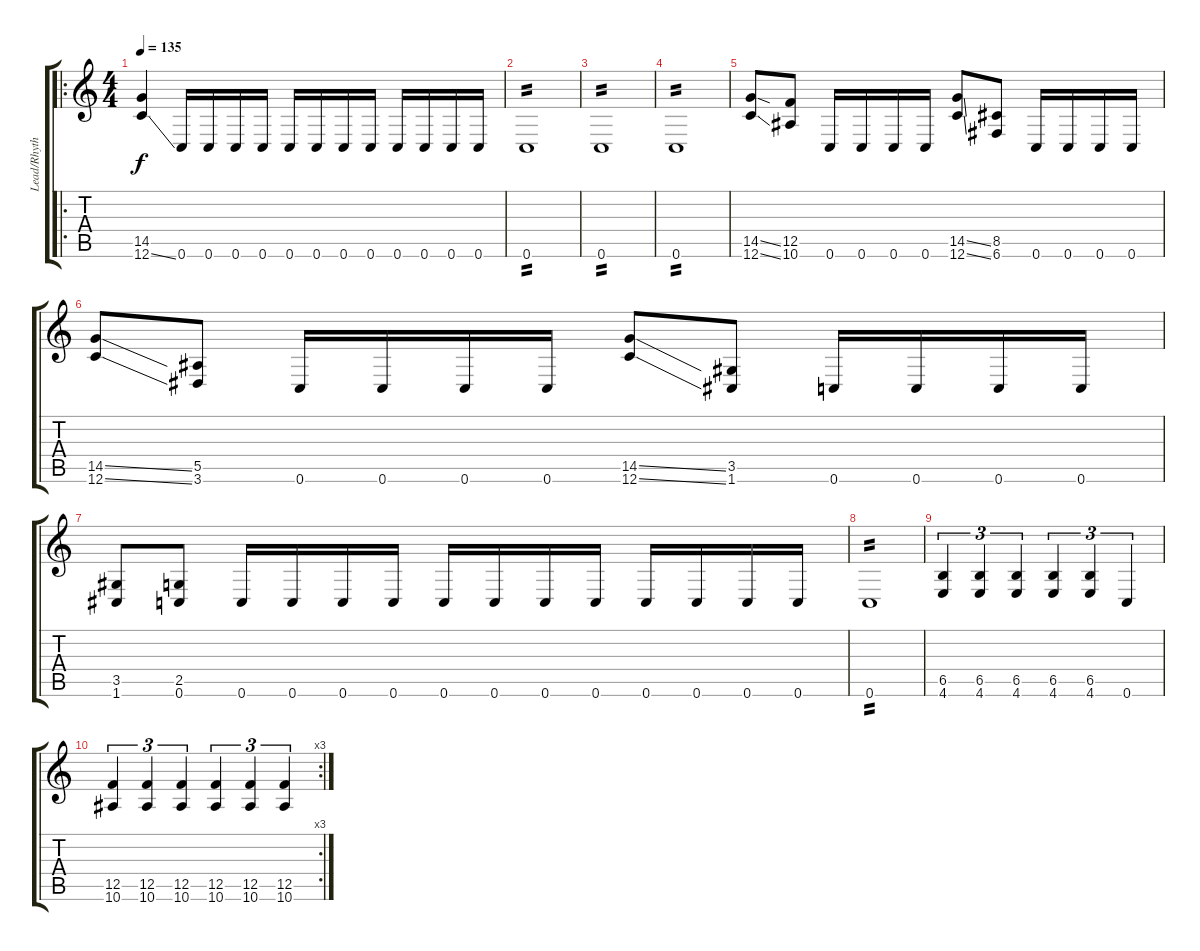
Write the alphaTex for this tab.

\track ("Lead/Rhythm" "Lead/Rhyth") {instrument overdrivenguitar}
\staff {score tabs}
\tuning (C4 G3 Eb3 Bb2 F2 C2) {hide}
\ro
\ts (4 4)
\tempo 135
\clef g2
\ks c
(14.5 12.6{ss}).4{dy f} 0.6.16 0.6.16 0.6.16 0.6.16 0.6.16 0.6.16 0.6.16 0.6.16 0.6.16 0.6.16 0.6.16 0.6.16 |
0.6.1{tp 2} |
0.6.1{tp 2} |
0.6.1{tp 2} |
(14.5{ss} 12.6{ss}).8 (12.5 10.6).8 0.6.16 0.6.16 0.6.16 0.6.16 (14.5{ss} 12.6{ss}).8 (8.5 6.6).8 0.6.16 0.6.16 0.6.16 0.6.16 |
(14.5{ss} 12.6{ss}).8 (5.5 3.6).8 0.6.16 0.6.16 0.6.16 0.6.16 (14.5{ss} 12.6{ss}).8 (3.5 1.6).8 0.6.16 0.6.16 0.6.16 0.6.16 |
(3.5 1.6).8 (2.5 0.6).8 0.6.16 0.6.16 0.6.16 0.6.16 0.6.16 0.6.16 0.6.16 0.6.16 0.6.16 0.6.16 0.6.16 0.6.16 |
0.6.1{tp 2} |
(6.5 4.6).4{tu (3 2)} (6.5 4.6).4{tu (3 2)} (6.5 4.6).4{tu (3 2)} (6.5 4.6).4{tu (3 2)} (6.5 4.6).4{tu (3 2)} 0.6.4{tu (3 2)} |
\rc 3
(12.5 10.6).4{tu (3 2)} (12.5 10.6).4{tu (3 2)} (12.5 10.6).4{tu (3 2)} (12.5 10.6).4{tu (3 2)} (12.5 10.6).4{tu (3 2)} (12.5 10.6).4{tu (3 2)}
